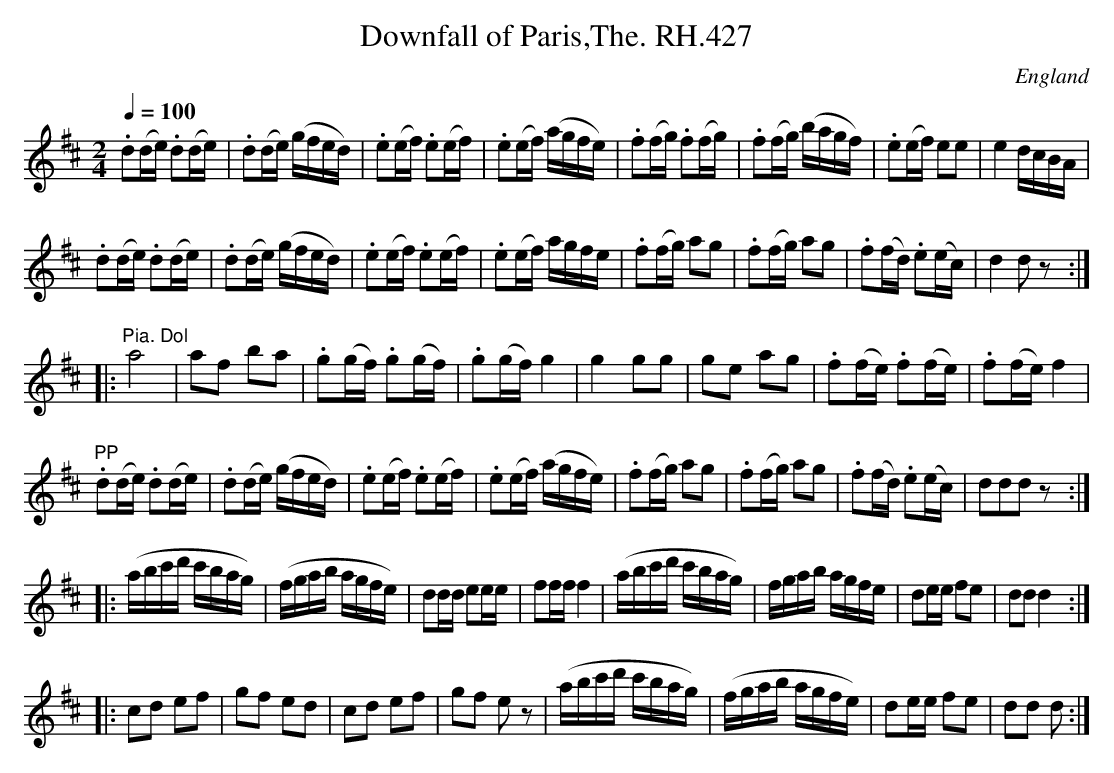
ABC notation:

X:1
T:Downfall of Paris,The. RH.427
L:1/16
M:2/4
O:England
Q:1/4=100
K:D
.d2(de) .d2(de)|.d2(de) (gfed)|\
.e2(ef) .e2(ef)|.e2(ef) (agfe)|\
.f2(fg) .f2(fg)|.f2(fg) (bagf)|\
.e2(ef) e2e2|e4 dcBA|!
.d2(de) .d2(de)|.d2(de) (gfed)|\
.e2(ef) .e2(ef)|.e2(ef) agfe|\
.f2(fg) a2g2|.f2(fg) a2g2|\
.f2(fd) .e2(ec)|d4d2z2:|!
|:"Pia. Dol"a8|a2f2 b2a2|\
.g2(gf) .g2(gf)|.g2(gf) g4|\
g4 g2g2|g2e2 a2g2|\
.f2(fe) .f2(fe)|.f2(fe)f4|!
"PP".d2(de) .d2(de)|.d2(de) (gfed)|\
.e2(ef) .e2(ef)|.e2(ef) (agfe)|\
.f2(fg) a2g2|.f2(fg) a2g2|\
.f2(fd) .e2(ec)|d2d2d2z2:|!
|:(abc'd' c'bag)|(fgab agfe)|\
d2dd e2ee|f2ff f4|\
(abc'd' c'bag)|fgab agfe|\
d2ee f2e2|d2d2 d4:|!
|:c2d2 e2f2|g2f2 e2d2|\
c2d2 e2f2|g2f2 e2z2|\
(abc'd' c'bag)|(fgab agfe)|
d2ee f2e2|d2d2 d2:|
